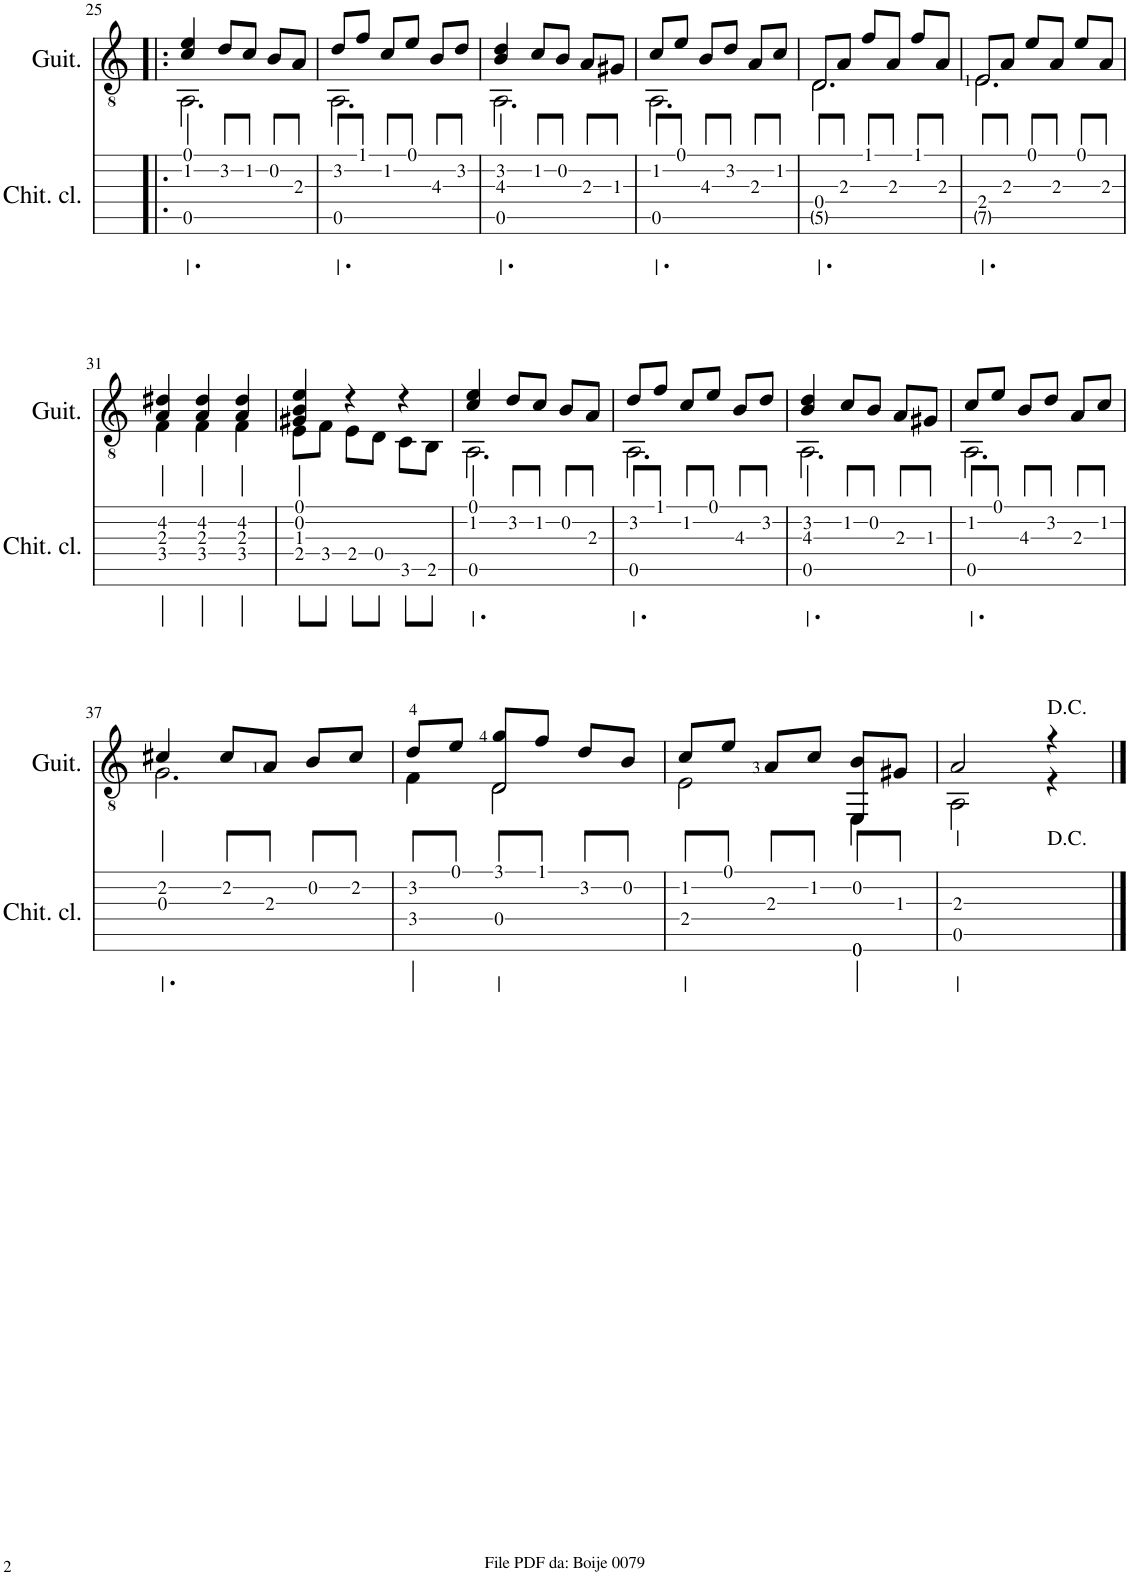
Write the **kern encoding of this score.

**kern	**kern
*part2	*part1
*staff2	*staff1
*I"Chitarra classica	*I"Guitar
*I'Chit. cl.	*I'Guit.
!!LO:PB:g=z
*	*clefGv2
*k[]	*k[]
*M3/4	*M3/4
=25!|:	=25!|:
*^	*^
4c/ 4e/	2.AA\	4c/ 4e/	2.AA\
8d/L	.	8d/L	.
8c/J	.	8c/J	.
8B/L	.	8B/L	.
8A/J	.	8A/J	.
=26	=26	=26	=26
8d/L	2.AA\	8d/L	2.AA\
8f/J	.	8f/J	.
8c/L	.	8c/L	.
8e/J	.	8e/J	.
8B/L	.	8B/L	.
8d/J	.	8d/J	.
=27	=27	=27	=27
4B/ 4d/	2.AA\	4B/ 4d/	2.AA\
8c/L	.	8c/L	.
8B/J	.	8B/J	.
8A/L	.	8A/L	.
8G#X/J	.	8G#X/J	.
=28	=28	=28	=28
8c/L	2.AA\	8c/L	2.AA\
8e/J	.	8e/J	.
8B/L	.	8B/L	.
8d/J	.	8d/J	.
8A/L	.	8A/L	.
8c/J	.	8c/J	.
=29	=29	=29	=29
!LO:N:head=open	!	!LO:N:head=open	!
8D/L	2.D\	8D/L	2.D\
8A/J	.	8A/J	.
8f/L	.	8f/L	.
8A/J	.	8A/J	.
8f/L	.	8f/L	.
8A/J	.	8A/J	.
=30	=30	=30	=30
!LO:N:head=open	!	!LO:N:head=open	!
8E/L	2.E\	8E/L	2.E\
8A/J	.	8A/J	.
8e/L	.	8e/L	.
8A/J	.	8A/J	.
8e/L	.	8e/L	.
8A/J	.	8A/J	.
!!LO:LB:g=z	!!
=31	=31	=31	=31
4A/ 4d#X/	4F\	4A/ 4d#X/	4F\
4A/ 4d#/	4F\	4A/ 4d#/	4F\
4A/ 4d#/	4F\	4A/ 4d#/	4F\
=32	=32	=32	=32
4G#X/ 4B/ 4e/	8E\L	4G#X/ 4B/ 4e/	8E\L
.	8F\J	.	8F\J
4r	8E\L	4r	8E\L
.	8D\J	.	8D\J
4r	8C\L	4r	8C\L
.	8BB\J	.	8BB\J
=33	=33	=33	=33
4c/ 4e/	2.AA\	4c/ 4e/	2.AA\
8d/L	.	8d/L	.
8c/J	.	8c/J	.
8B/L	.	8B/L	.
8A/J	.	8A/J	.
=34	=34	=34	=34
8d/L	2.AA\	8d/L	2.AA\
8f/J	.	8f/J	.
8c/L	.	8c/L	.
8e/J	.	8e/J	.
8B/L	.	8B/L	.
8d/J	.	8d/J	.
=35	=35	=35	=35
4B/ 4d/	2.AA\	4B/ 4d/	2.AA\
8c/L	.	8c/L	.
8B/J	.	8B/J	.
8A/L	.	8A/L	.
8G#X/J	.	8G#X/J	.
=36	=36	=36	=36
8c/L	2.AA\	8c/L	2.AA\
8e/J	.	8e/J	.
8B/L	.	8B/L	.
8d/J	.	8d/J	.
8A/L	.	8A/L	.
8c/J	.	8c/J	.
!!LO:LB:g=z	!!
=37	=37	=37	=37
4c#X/	2.G\	4c#X/	2.G\
8c#/L	.	8c#/L	.
8A/J	.	8A/J	.
8B/L	.	8B/L	.
8c#/J	.	8c#/J	.
=38	=38	=38	=38
8d/L	4F\	8d/L	4F\
8e/J	.	8e/J	.
!LO:N:n=1:head=open	!	!LO:N:n=1:head=open	!
8D/ 8g/L	2D\	8D/ 8g/L	2D\
8f/J	.	8f/J	.
8d/L	.	8d/L	.
8B/J	.	8B/J	.
=39	=39	=39	=39
8c/L	2E\	8c/L	2E\
8e/J	.	8e/J	.
8A/L	.	8A/L	.
8c/J	.	8c/J	.
8EE/ 8B/L	4EE\	8EE/ 8B/L	4EE\
8G#X/J	.	8G#X/J	.
=40	=40	=40	=40
2A/	2AA\	2A/	2AA\
4r	4r	4r	4r
*v	*v	*	*
*	*v	*v
==	==
*-	*-
